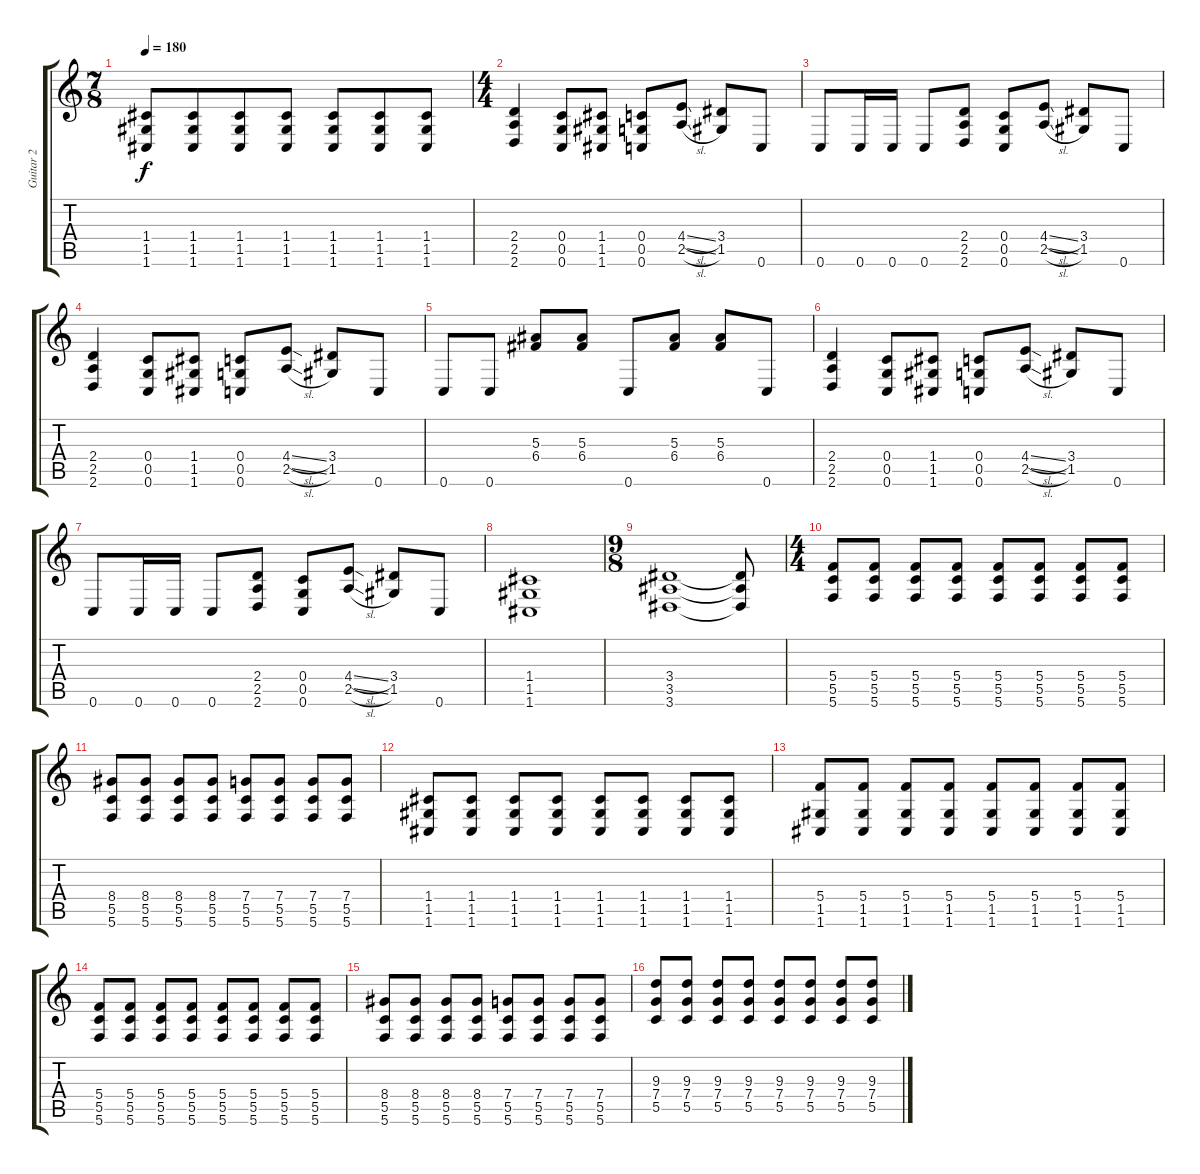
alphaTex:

\track ("Guitar 2" "Guitar 2") {instrument distortionguitar}
\staff {score tabs}
\tuning (D4 A3 F3 C3 G2 C2) {hide}
\ts (7 8)
\tempo 180
\clef g2
\ks c
(1.4 1.5 1.6).8{dy f} (1.4 1.5 1.6).8 (1.4 1.5 1.6).8 (1.4 1.5 1.6).8 (1.4 1.5 1.6).8 (1.4 1.5 1.6).8 (1.4 1.5 1.6).8 |
\ts (4 4)
(2.4 2.5 2.6).4 (0.4 0.5 0.6).8 (1.4 1.5 1.6).8 (0.4 0.5 0.6).8 (4.4{sl} 2.5{sl}).8 (3.4 1.5).8 0.6.8 |
0.6.8 0.6.16 0.6.16 0.6.8 (2.4 2.5 2.6).8 (0.4 0.5 0.6).8 (4.4{sl} 2.5{sl}).8 (3.4 1.5).8 0.6.8 |
(2.4 2.5 2.6).4 (0.4 0.5 0.6).8 (1.4 1.5 1.6).8 (0.4 0.5 0.6).8 (4.4{sl} 2.5{sl}).8 (3.4 1.5).8 0.6.8 |
0.6.8 0.6.8 (5.3 6.4).8 (5.3 6.4).8 0.6.8 (5.3 6.4).8 (5.3 6.4).8 0.6.8 |
(2.4 2.5 2.6).4 (0.4 0.5 0.6).8 (1.4 1.5 1.6).8 (0.4 0.5 0.6).8 (4.4{sl} 2.5{sl}).8 (3.4 1.5).8 0.6.8 |
0.6.8 0.6.16 0.6.16 0.6.8 (2.4 2.5 2.6).8 (0.4 0.5 0.6).8 (4.4{sl} 2.5{sl}).8 (3.4 1.5).8 0.6.8 |
(1.4 1.5 1.6).1 |
\ts (9 8)
(3.4 3.5 3.6).1 (3.4{t} 3.5{t} 3.6{t}).8 |
\ts (4 4)
(5.4 5.5 5.6).8 (5.4 5.5 5.6).8 (5.4 5.5 5.6).8 (5.4 5.5 5.6).8 (5.4 5.5 5.6).8 (5.4 5.5 5.6).8 (5.4 5.5 5.6).8 (5.4 5.5 5.6).8 |
(8.4 5.5 5.6).8 (8.4 5.5 5.6).8 (8.4 5.5 5.6).8 (8.4 5.5 5.6).8 (7.4 5.5 5.6).8 (7.4 5.5 5.6).8 (7.4 5.5 5.6).8 (7.4 5.5 5.6).8 |
(1.4 1.5 1.6).8 (1.4 1.5 1.6).8 (1.4 1.5 1.6).8 (1.4 1.5 1.6).8 (1.4 1.5 1.6).8 (1.4 1.5 1.6).8 (1.4 1.5 1.6).8 (1.4 1.5 1.6).8 |
(5.4 1.5 1.6).8 (5.4 1.5 1.6).8 (5.4 1.5 1.6).8 (5.4 1.5 1.6).8 (5.4 1.5 1.6).8 (5.4 1.5 1.6).8 (5.4 1.5 1.6).8 (5.4 1.5 1.6).8 |
(5.4 5.5 5.6).8 (5.4 5.5 5.6).8 (5.4 5.5 5.6).8 (5.4 5.5 5.6).8 (5.4 5.5 5.6).8 (5.4 5.5 5.6).8 (5.4 5.5 5.6).8 (5.4 5.5 5.6).8 |
(8.4 5.5 5.6).8 (8.4 5.5 5.6).8 (8.4 5.5 5.6).8 (8.4 5.5 5.6).8 (7.4 5.5 5.6).8 (7.4 5.5 5.6).8 (7.4 5.5 5.6).8 (7.4 5.5 5.6).8 |
(9.3 7.4 5.5).8 (9.3 7.4 5.5).8 (9.3 7.4 5.5).8 (9.3 7.4 5.5).8 (9.3 7.4 5.5).8 (9.3 7.4 5.5).8 (9.3 7.4 5.5).8 (9.3 7.4 5.5).8
